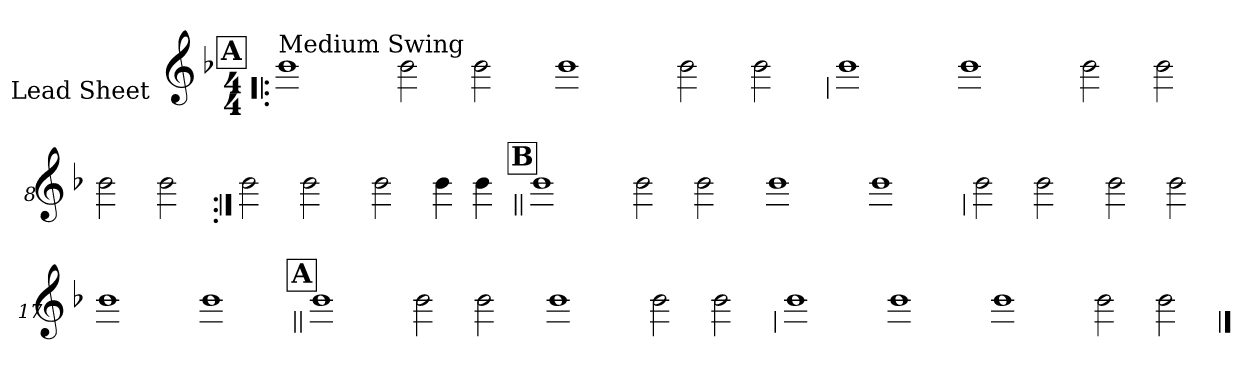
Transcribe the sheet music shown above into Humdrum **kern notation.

**kern
*part1
*staff1
*I"Lead Sheet
*stria0
*clefG2
*k[b-]
*F:
*M4/4
!!LO:REH:place=s1:a:t=A
=1!|:
!LO:TX:a:t=Medium Swing
1b-
=2-
2b-
2b-
=3-
1b-
=4-
2b-
2b-
!!LO:LB:g=z
=5
1b-
=6-
1b-
=7-
2b-
2b-
=8-
2b-
2b-
!!LO:LB:g=z
=9:|!
2b-
2b-
=10-
2b-
4b-
4b-
!!LO:LB:g=z
!!LO:REH:place=s1:a:t=B
=11||
1b-
=12-
2b-
2b-
=13-
1b-
=14-
1b-
!!LO:LB:g=z
=15
2b-
2b-
=16-
2b-
2b-
=17-
1b-
=18-
1b-
!!LO:LB:g=z
!!LO:REH:place=s1:a:t=A
=19||
1b-
=20-
2b-
2b-
=21-
1b-
=22-
2b-
2b-
!!LO:LB:g=z
=23
1b-
=24-
1b-
=25-
1b-
=26-
2b-
2b-
==
*-
